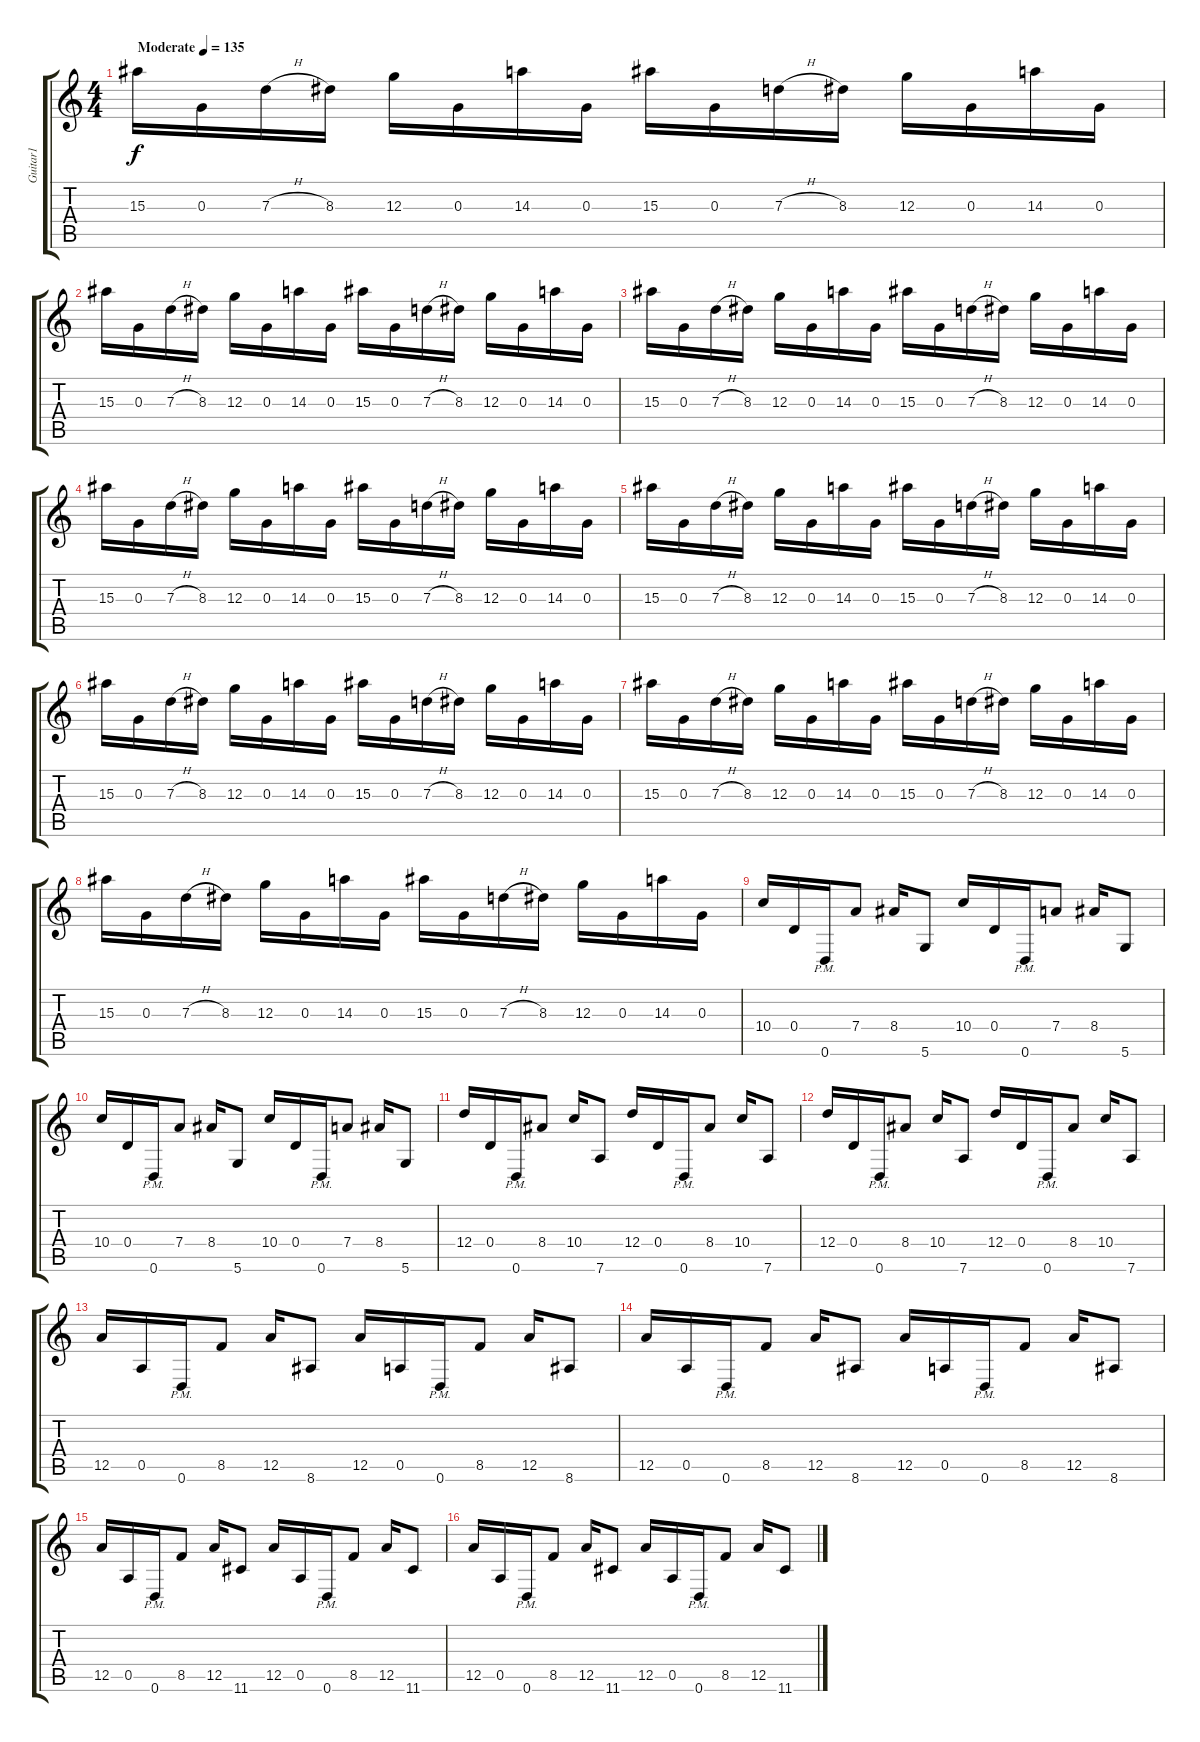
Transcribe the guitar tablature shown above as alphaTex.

\track ("Guitar1" "Guitar1") {instrument distortionguitar}
\staff {score tabs}
\tuning (E4 B3 G3 D3 A2 D2) {hide}
\ts (4 4)
\tempo (135 "Moderate")
\clef g2
\ks c
15.3.16{dy f instrument distortionguitar} 0.3.16 7.3{h}.16 8.3.16 12.3.16 0.3.16 14.3.16 0.3.16 15.3.16 0.3.16 7.3{h}.16 8.3.16 12.3.16 0.3.16 14.3.16 0.3.16 |
15.3.16 0.3.16 7.3{h}.16 8.3.16 12.3.16 0.3.16 14.3.16 0.3.16 15.3.16 0.3.16 7.3{h}.16 8.3.16 12.3.16 0.3.16 14.3.16 0.3.16 |
15.3.16 0.3.16 7.3{h}.16 8.3.16 12.3.16 0.3.16 14.3.16 0.3.16 15.3.16 0.3.16 7.3{h}.16 8.3.16 12.3.16 0.3.16 14.3.16 0.3.16 |
15.3.16 0.3.16 7.3{h}.16 8.3.16 12.3.16 0.3.16 14.3.16 0.3.16 15.3.16 0.3.16 7.3{h}.16 8.3.16 12.3.16 0.3.16 14.3.16 0.3.16 |
15.3.16 0.3.16 7.3{h}.16 8.3.16 12.3.16 0.3.16 14.3.16 0.3.16 15.3.16 0.3.16 7.3{h}.16 8.3.16 12.3.16 0.3.16 14.3.16 0.3.16 |
15.3.16 0.3.16 7.3{h}.16 8.3.16 12.3.16 0.3.16 14.3.16 0.3.16 15.3.16 0.3.16 7.3{h}.16 8.3.16 12.3.16 0.3.16 14.3.16 0.3.16 |
15.3.16 0.3.16 7.3{h}.16 8.3.16 12.3.16 0.3.16 14.3.16 0.3.16 15.3.16 0.3.16 7.3{h}.16 8.3.16 12.3.16 0.3.16 14.3.16 0.3.16 |
15.3.16 0.3.16 7.3{h}.16 8.3.16 12.3.16 0.3.16 14.3.16 0.3.16 15.3.16 0.3.16 7.3{h}.16 8.3.16 12.3.16 0.3.16 14.3.16 0.3.16 |
10.4.16 0.4.16 0.6{pm}.16 7.4.8 8.4.16 5.6.8 10.4.16 0.4.16 0.6{pm}.16 7.4.8 8.4.16 5.6.8 |
10.4.16 0.4.16 0.6{pm}.16 7.4.8 8.4.16 5.6.8 10.4.16 0.4.16 0.6{pm}.16 7.4.8 8.4.16 5.6.8 |
12.4.16 0.4.16 0.6{pm}.16 8.4.8 10.4.16 7.6.8 12.4.16 0.4.16 0.6{pm}.16 8.4.8 10.4.16 7.6.8 |
12.4.16 0.4.16 0.6{pm}.16 8.4.8 10.4.16 7.6.8 12.4.16 0.4.16 0.6{pm}.16 8.4.8 10.4.16 7.6.8 |
12.5.16 0.5.16 0.6{pm}.16 8.5.8 12.5.16 8.6.8 12.5.16 0.5.16 0.6{pm}.16 8.5.8 12.5.16 8.6.8 |
12.5.16 0.5.16 0.6{pm}.16 8.5.8 12.5.16 8.6.8 12.5.16 0.5.16 0.6{pm}.16 8.5.8 12.5.16 8.6.8 |
12.5.16 0.5.16 0.6{pm}.16 8.5.8 12.5.16 11.6.8 12.5.16 0.5.16 0.6{pm}.16 8.5.8 12.5.16 11.6.8 |
12.5.16 0.5.16 0.6{pm}.16 8.5.8 12.5.16 11.6.8 12.5.16 0.5.16 0.6{pm}.16 8.5.8 12.5.16 11.6.8
